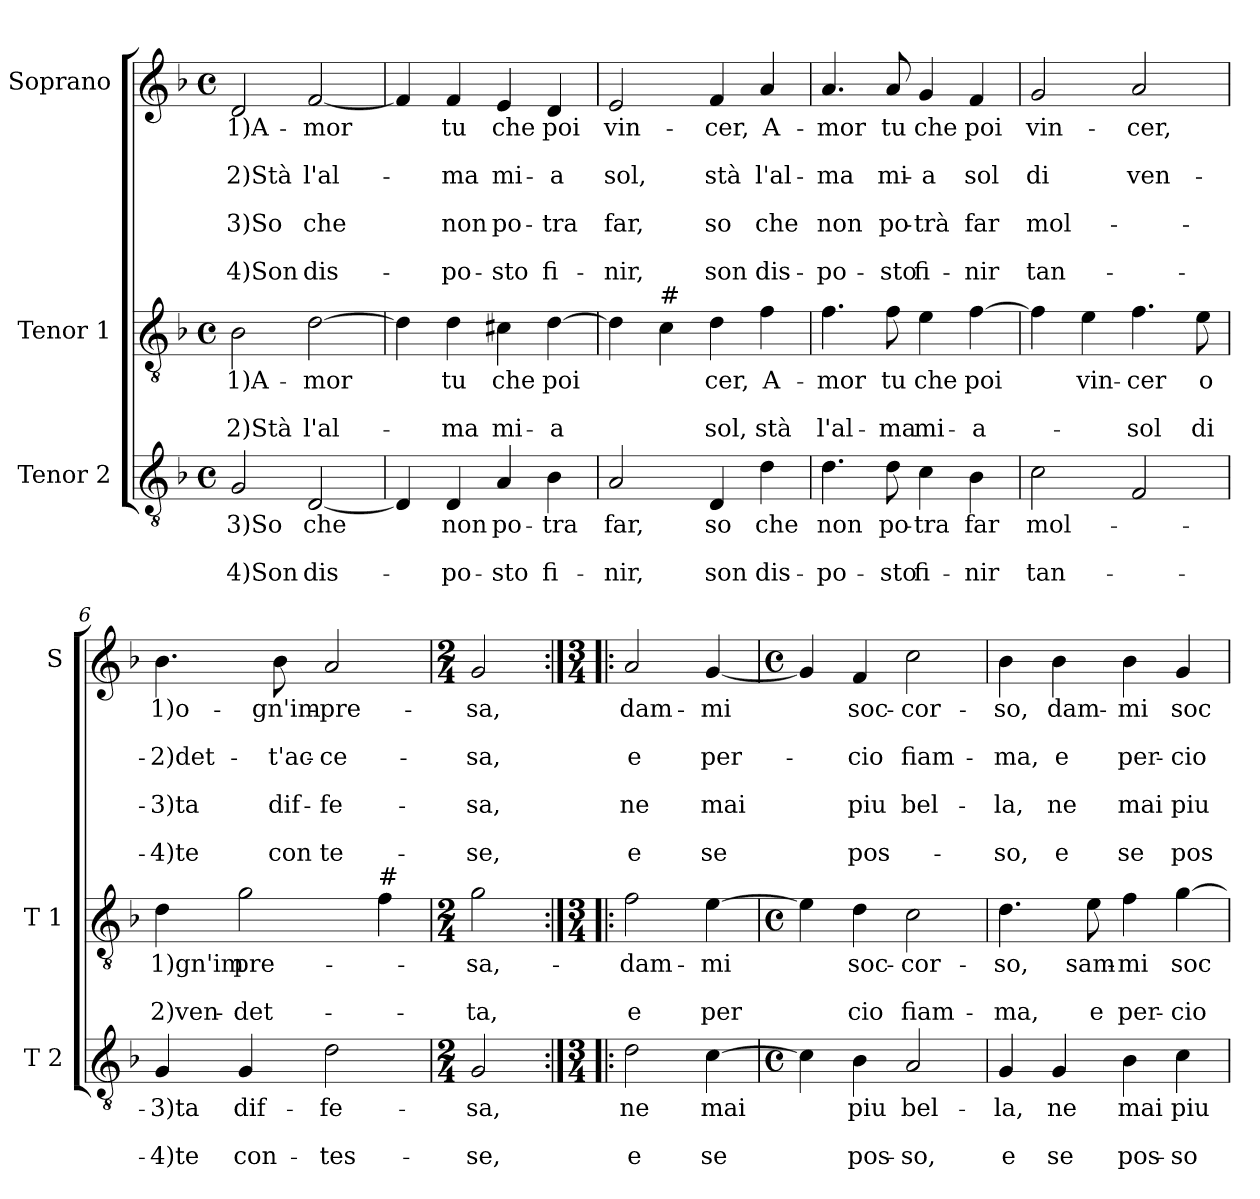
**kern	**text	**text	**text	**kern	**text	**text	**text	**kern	**text	**text	**text	**text	**text	**text	**text
*part3	*part3	*part3	*part3	*part2	*part2	*part2	*part2	*part1	*part1	*part1	*part1	*part1	*part1	*part1	*part1
*staff3	*staff3	*staff3	*staff3	*staff2	*staff2	*staff2	*staff2	*staff1	*staff1	*staff1	*staff1	*staff1	*staff1	*staff1	*staff1
*I"Tenor 2	*	*	*	*I"Tenor 1	*	*	*	*I"Soprano	*	*	*	*	*	*	*
*I'T 2	*	*	*	*I'T 1	*	*	*	*I'S	*	*	*	*	*	*	*
*clefGv2	*	*	*	*clefGv2	*	*	*	*clefG2	*	*	*	*	*	*	*
*k[b-]	*	*	*	*k[b-]	*	*	*	*k[b-]	*	*	*	*	*	*	*
*F:	*	*	*	*F:	*	*	*	*F:	*	*	*	*	*	*	*
*M4/4	*	*	*	*M4/4	*	*	*	*M4/4	*	*	*	*	*	*	*
*met(c)	*	*	*	*met(c)	*	*	*	*met(c)	*	*	*	*	*	*	*
=1	=1	=1	=1	=1	=1	=1	=1	=1	=1	=1	=1	=1	=1	=1	=1
!	!LO:LY:b	!	!LO:LY:b	!	!LO:LY:b	!	!LO:LY:b	!	!LO:LY:b	!	!LO:LY:b	!	!LO:LY:b	!	!LO:LY:b
2G/	3)So	.	4)Son	2B-\	1)A-	.	2)Stà	2d/	1)A-	.	2)Stà	.	3)So	.	4)Son
!	!LO:LY:b	!	!LO:LY:b	!	!LO:LY:b	!	!LO:LY:b	!	!LO:LY:b	!	!LO:LY:b	!	!LO:LY:b	!	!LO:LY:b
[2D/	che	.	dis-	[2d\	-mor	.	l'al-	[2f/	-mor	.	l'al-	.	che	.	dis-
=2	=2	=2	=2	=2	=2	=2	=2	=2	=2	=2	=2	=2	=2	=2	=2
4D/]	.	.	.	4d\]	.	.	.	4f/]	.	.	.	.	.	.	.
!	!LO:LY:b	!	!LO:LY:b	!	!LO:LY:b	!	!LO:LY:b	!	!LO:LY:b	!	!LO:LY:b	!	!LO:LY:b	!	!LO:LY:b
4D/	non	.	-po-	4d\	tu	.	-ma	4f/	tu	.	-ma	.	non	.	-po-
!	!LO:LY:b	!	!LO:LY:b	!	!LO:LY:b	!	!LO:LY:b	!	!LO:LY:b	!	!LO:LY:b	!	!LO:LY:b	!	!LO:LY:b
4A/	po-	.	-sto	4c#X\	che	.	mi-	4e/	che	.	mi-	.	po-	.	-sto
!	!LO:LY:b	!	!LO:LY:b	!	!LO:LY:b	!	!LO:LY:b	!	!LO:LY:b	!	!LO:LY:b	!	!LO:LY:b	!	!LO:LY:b
4B-\	-tra	.	fi-	[4d\	poi	.	-a	4d/	poi	.	-a	.	-tra	.	fi-
=3	=3	=3	=3	=3	=3	=3	=3	=3	=3	=3	=3	=3	=3	=3	=3
!	!LO:LY:b	!	!LO:LY:b	!	!	!	!	!	!LO:LY:b	!	!LO:LY:b	!	!LO:LY:b	!	!LO:LY:b
2A/	far,	.	-nir,	4d\]	.	.	.	2e/	vin-	.	sol,	.	far,	.	-nir,
!	!	!	!	!LO:TX:a:t=#	!	!	!	!	!	!	!	!	!	!	!
.	.	.	.	4c\	.	.	.	.	.	.	.	.	.	.	.
!	!LO:LY:b	!	!LO:LY:b	!	!LO:LY:b	!	!LO:LY:b	!	!LO:LY:b	!	!LO:LY:b	!	!LO:LY:b	!	!LO:LY:b
4D/	so	.	son	4d\	-cer,	.	sol,	4f/	-cer,	.	stà	.	so	.	son
!	!LO:LY:b	!	!LO:LY:b	!	!LO:LY:b	!	!LO:LY:b	!	!LO:LY:b	!	!LO:LY:b	!	!LO:LY:b	!	!LO:LY:b
4d\	che	.	dis-	4f\	A-	.	stà	4a/	A-	.	l'al-	.	che	.	dis-
=4	=4	=4	=4	=4	=4	=4	=4	=4	=4	=4	=4	=4	=4	=4	=4
!	!LO:LY:b	!	!LO:LY:b	!	!LO:LY:b	!	!LO:LY:b	!	!LO:LY:b	!	!LO:LY:b	!	!LO:LY:b	!	!LO:LY:b
4.d\	non	.	-po-	4.f\	-mor	.	l'al-	4.a/	-mor	.	-ma	.	non	.	-po-
!	!LO:LY:b	!	!LO:LY:b	!	!LO:LY:b	!	!LO:LY:b	!	!LO:LY:b	!	!LO:LY:b	!	!LO:LY:b	!	!LO:LY:b
8d\	po-	.	-sto	8f\	tu	.	-ma	8a/	tu	.	mi-	.	po-	.	-sto
!	!LO:LY:b	!	!LO:LY:b	!	!LO:LY:b	!	!LO:LY:b	!	!LO:LY:b	!	!LO:LY:b	!	!LO:LY:b	!	!LO:LY:b
4c\	-tra	.	fi-	4e\	che	.	mi-	4g/	che	.	-a	.	-trà	.	fi-
!	!LO:LY:b	!	!LO:LY:b	!	!LO:LY:b	!	!LO:LY:b	!	!LO:LY:b	!	!LO:LY:b	!	!LO:LY:b	!	!LO:LY:b
4B-\	far	.	-nir	[4f\	poi	.	-a-	4f/	poi	.	sol	.	far	.	-nir
=5	=5	=5	=5	=5	=5	=5	=5	=5	=5	=5	=5	=5	=5	=5	=5
!	!LO:LY:b	!	!LO:LY:b	!	!	!	!	!	!LO:LY:b	!	!LO:LY:b	!	!LO:LY:b	!	!LO:LY:b
2c\	mol-	.	tan-	4f\]	.	.	.	2g/	vin-	.	di	.	mol-	.	tan-
!	!	!	!	!	!LO:LY:b	!	!	!	!	!	!	!	!	!	!
.	.	.	.	4e\	vin-	.	.	.	.	.	.	.	.	.	.
!	!	!	!	!	!LO:LY:b	!	!LO:LY:b	!	!LO:LY:b	!	!LO:LY:b	!	!	!	!
2F/	.	.	.	4.f\	-cer	.	-sol	2a/	-cer,	.	ven-	.	.	.	.
!	!	!	!	!	!LO:LY:b	!	!LO:LY:b	!	!	!	!	!	!	!	!
.	.	.	.	8e\	o	.	di	.	.	.	.	.	.	.	.
!!LO:LB:g=z
=6	=6	=6	=6	=6	=6	=6	=6	=6	=6	=6	=6	=6	=6	=6	=6
!	!LO:LY:b	!	!LO:LY:b	!	!LO:LY:b	!	!LO:LY:b	!	!LO:LY:b	!	!LO:LY:b	!	!LO:LY:b	!	!LO:LY:b
4G/	-3)ta	.	-4)te	4d\	1)gn'im	.	2)ven-	4.b-\	1)o-	.	-2)det-	.	-3)ta	.	-4)te
!	!LO:LY:b	!	!LO:LY:b	!	!LO:LY:b	!	!LO:LY:b	!	!	!	!	!	!	!	!
4G/	dif-	.	con-	2g\	pre-	.	-det-	.	.	.	.	.	.	.	.
!	!	!	!	!	!	!	!	!	!LO:LY:b	!	!LO:LY:b	!	!LO:LY:b	!	!LO:LY:b
.	.	.	.	.	.	.	.	8b-\	-gn'im-	.	-t'ac-	.	dif-	.	con
!	!LO:LY:b	!	!LO:LY:b	!	!	!	!	!	!LO:LY:b	!	!LO:LY:b	!	!LO:LY:b	!	!LO:LY:b
2d\	-fe-	.	-tes-	.	.	.	.	2a/	-pre-	.	-ce-	.	-fe-	.	te-
!	!	!	!	!LO:TX:a:t=#	!	!	!	!	!	!	!	!	!	!	!
.	.	.	.	4f\	.	.	.	.	.	.	.	.	.	.	.
=7	=7	=7	=7	=7	=7	=7	=7	=7	=7	=7	=7	=7	=7	=7	=7
*M2/4	*	*	*	*M2/4	*	*	*	*M2/4	*	*	*	*	*	*	*
!	!LO:LY:b	!	!LO:LY:b	!	!LO:LY:b	!	!LO:LY:b	!	!LO:LY:b	!	!LO:LY:b	!	!LO:LY:b	!	!LO:LY:b
2G/	-sa,	.	-se,	2g\	-sa,-	.	-ta,	2g/	-sa,	.	-sa,	.	-sa,	.	-se,
=8:|!|:	=8:|!|:	=8:|!|:	=8:|!|:	=8:|!|:	=8:|!|:	=8:|!|:	=8:|!|:	=8:|!|:	=8:|!|:	=8:|!|:	=8:|!|:	=8:|!|:	=8:|!|:	=8:|!|:	=8:|!|:
*M3/4	*	*	*	*M3/4	*	*	*	*M3/4	*	*	*	*	*	*	*
!	!LO:LY:b	!	!LO:LY:b	!	!LO:LY:b	!	!LO:LY:b	!	!LO:LY:b	!	!LO:LY:b	!	!LO:LY:b	!	!LO:LY:b
2d\	ne	.	e	2f\	-dam-	.	e	2a/	dam-	.	e	.	ne	.	e
!	!LO:LY:b	!	!LO:LY:b	!	!LO:LY:b	!	!LO:LY:b	!	!LO:LY:b	!	!LO:LY:b	!	!LO:LY:b	!	!LO:LY:b
[4c\	mai	.	se	[4e\	-mi	.	per	[4g/	-mi	.	per-	.	mai	.	se
=9	=9	=9	=9	=9	=9	=9	=9	=9	=9	=9	=9	=9	=9	=9	=9
*M4/4	*	*	*	*M4/4	*	*	*	*M4/4	*	*	*	*	*	*	*
*met(c)	*	*	*	*met(c)	*	*	*	*met(c)	*	*	*	*	*	*	*
4c\]	.	.	.	4e\]	.	.	.	4g/]	.	.	.	.	.	.	.
!	!LO:LY:b	!	!LO:LY:b	!	!LO:LY:b	!	!LO:LY:b	!	!LO:LY:b	!	!LO:LY:b	!	!LO:LY:b	!	!LO:LY:b
4B-\	piu	.	pos-	4d\	soc-	.	cio	4f/	soc-	.	-cio	.	piu	.	pos-
!	!LO:LY:b	!	!LO:LY:b	!	!LO:LY:b	!	!LO:LY:b	!	!LO:LY:b	!	!LO:LY:b	!	!LO:LY:b	!	!
2A/	bel-	.	-so,	2c\	-cor-	.	fiam-	2cc\	-cor-	.	fiam-	.	bel-	.	.
=10	=10	=10	=10	=10	=10	=10	=10	=10	=10	=10	=10	=10	=10	=10	=10
!	!LO:LY:b	!	!LO:LY:b	!	!LO:LY:b	!	!LO:LY:b	!	!LO:LY:b	!	!LO:LY:b	!	!LO:LY:b	!	!LO:LY:b
4G/	-la,	.	e	4.d\	-so,	.	-ma,	4b-\	-so,	.	-ma,	.	-la,	.	-so,
!	!LO:LY:b	!	!LO:LY:b	!	!	!	!	!	!LO:LY:b	!	!LO:LY:b	!	!LO:LY:b	!	!LO:LY:b
4G/	ne	.	se	.	.	.	.	4b-\	dam-	.	e	.	ne	.	e
!	!	!	!	!	!LO:LY:b	!	!LO:LY:b	!	!	!	!	!	!	!	!
.	.	.	.	8e\	sam-	.	e	.	.	.	.	.	.	.	.
!	!LO:LY:b	!	!LO:LY:b	!	!LO:LY:b	!	!LO:LY:b	!	!LO:LY:b	!	!LO:LY:b	!	!LO:LY:b	!	!LO:LY:b
4B-\	mai	.	pos-	4f\	-mi	.	per-	4b-\	-mi	.	per-	.	mai	.	se
!	!LO:LY:b	!	!LO:LY:b	!	!LO:LY:b	!	!LO:LY:b	!	!LO:LY:b	!	!LO:LY:b	!	!LO:LY:b	!	!LO:LY:b
4c\	piu	.	-so	[4g\	soc-	.	-cio	4g/	soc-	.	-cio	.	piu	.	pos-
=	=	=	=	=	=	=	=	=	=	=	=	=	=	=	=
*-	*-	*-	*-	*-	*-	*-	*-	*-	*-	*-	*-	*-	*-	*-	*-
